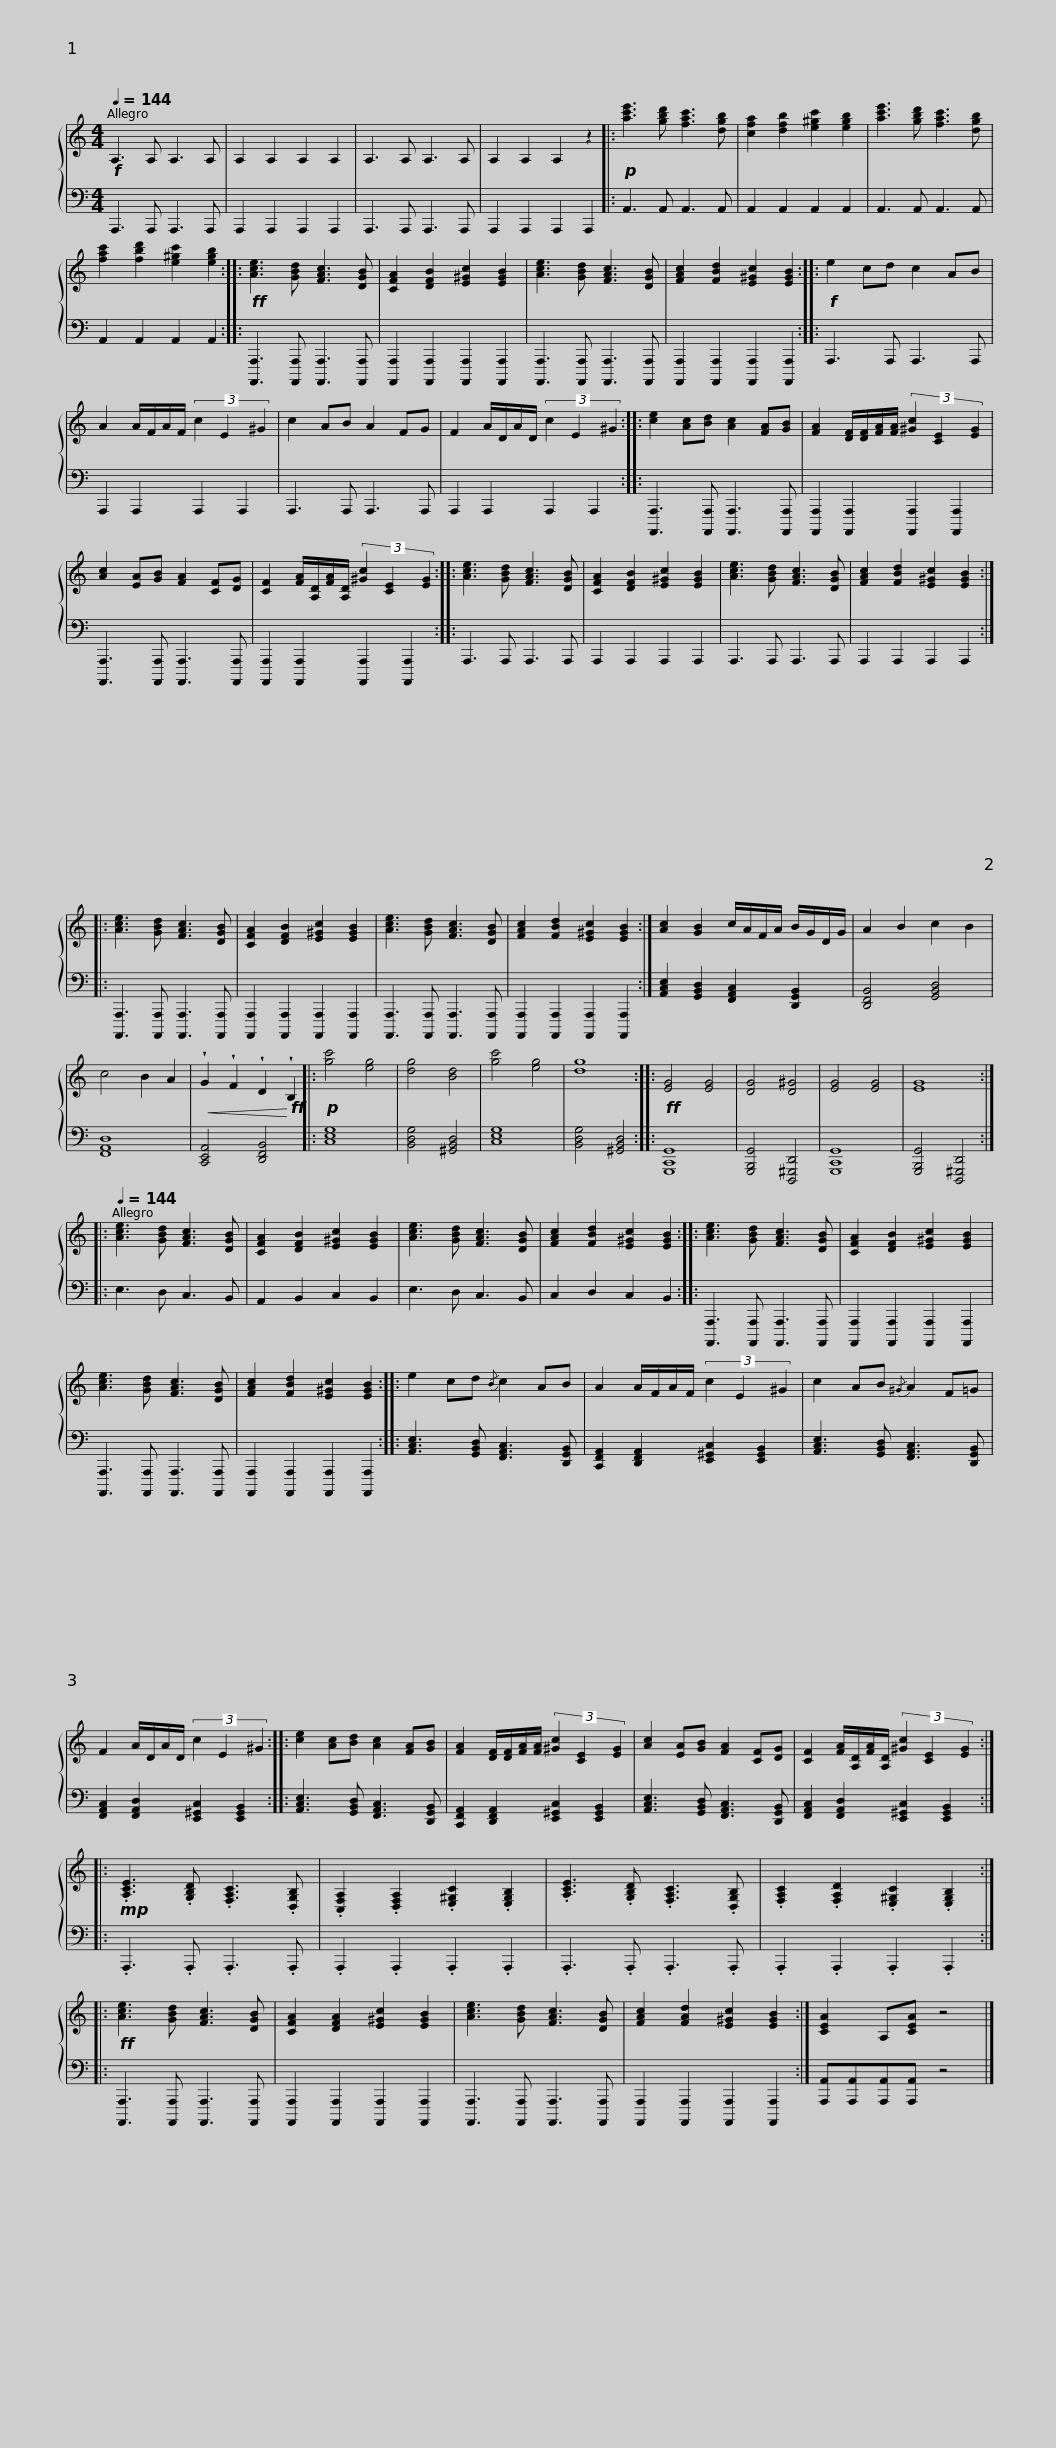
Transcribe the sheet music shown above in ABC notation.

X:1
%%score { 1 | 2 }
L:1/8
Q:1/4=144
M:4/4
I:linebreak $
K:C
V:1 treble
V:2 bass
V:1
!f! A,3 A, A,3 A, | A,2 A,2 A,2 A,2 | A,3 A, A,3 A, | A,2 A,2 A,2 z2 |:!p! [ac'e']3 [gbd'] [fac']3 [dgb] | %5
 [cfa]2 [dfb]2 [e^gc']2 [egb]2 | [ac'e']3 [gbd'] [fac']3 [dgb] |$ [fac']2 [fbd']2 [e^gc']2 [egb]2 ::!ff! [Ace]3 [GBd] [FAc]3 [DGB] | [CFA]2 [DFB]2 [E^Gc]2 [EGB]2 | %10
 [Ace]3 [GBd] [FAc]3 [DGB] | [FAc]2 [FBd]2 [E^Gc]2 [EGB]2 ::!f! e2 cd c2 AB |$ A2 A/F/A/F/ (3c2 E2 ^G2 | c2 AB A2 FG | %15
 F2 A/D/A/D/ (3c2 E2 ^G2 :: [ce]2 [Ac][Bd] [Ac]2 [FA][GB] | [FA]2 [DF]/[DF]/[FA]/[FA]/ (3[^Gc]2 [CE]2 [EG]2 |$ [Ac]2 [EA][GB] [FA]2 [CF][DG] | [CF]2 [FA]/[A,D]/[FA]/[A,D]/ (3[^Gc]2 [CE]2 [EG]2 :: %20
 [Ace]3 [GBd] [FAc]3 [DGB] | [CFA]2 [DFB]2 [E^Gc]2 [EGB]2 | [Ace]3 [GBd] [FAc]3 [DGB] | [FAc]2 [FBd]2 [E^Gc]2 [EGB]2 ::$ [Ace]3 [GBd] [FAc]3 [DGB] | %25
 [CFA]2 [DFB]2 [E^Gc]2 [EGB]2 | [Ace]3 [GBd] [FAc]3 [DGB] | [FAc]2 [FBd]2 [E^Gc]2 [EGB]2 :| [Ac]2 [GB]2 c/A/F/A/ B/G/D/G/ | A2 B2 c2 B2 | %30
 c4 B2 A2 |$!<(! !wedge!G2 !wedge!F2 !wedge!D2!<)!!ff! !wedge!B,2 |:!p! [gc']4 [eg]4 | [dg]4 [Bd]4 | [gc']4 [eg]4 | %35
 [dg]8 ::!ff! [EG]4 [EG]4 | [DG]4 [D^G]4 | [EG]4 [EG]4 | [EG]8 :: %40
[Q:1/4=144] [Ace]3 [GBd] [FAc]3 [DGB] | [CFA]2 [DFB]2 [E^Gc]2 [EGB]2 |$ [Ace]3 [GBd] [FAc]3 [DGB] | [FAc]2 [FBd]2 [E^Gc]2 [EGB]2 :: [Ace]3 [GBd] [FAc]3 [DGB] | %45
 [CFA]2 [DFB]2 [E^Gc]2 [EGB]2 | [Ace]3 [GBd] [FAc]3 [DGB] | [FAc]2 [FBd]2 [E^Gc]2 [EGB]2 :: e2 cd{/B} c2 AB |$ A2 A/F/A/F/ (3c2 E2 ^G2 | %50
 c2 AB{/^G} A2 F=G | F2 A/D/A/D/ (3c2 E2 ^G2 :: [ce]2 [Ac][Bd] [Ac]2 [FA][GB] | [FA]2 [DF]/[DF]/[FA]/[FA]/ (3[^Gc]2 [CE]2 [EG]2 |$ [Ac]2 [EA][GB] [FA]2 [CF][DG] | %55
 [CF]2 [FA]/[A,D]/[FA]/[A,D]/ (3[^Gc]2 [CE]2 [EG]2 ::!mp! .[A,CE]3 .[G,B,D] .[F,A,C]3 .[D,G,B,] | .[C,F,A,]2 .[D,F,A,]2 .[E,^G,C]2 .[E,G,B,]2 | .[A,CE]3 .[G,B,D] .[F,A,C]3 .[D,G,B,] | .[F,A,C]2 .[F,A,D]2 .[E,^G,C]2 .[E,G,B,]2 ::$ %60
!ff! [Ace]3 [GBd] [FAc]3 [DGB] | [CFA]2 [DFA]2 [E^Gc]2 [EGB]2 | [Ace]3 [GBd] [FAc]3 [DGB] | [FAc]2 [FAd]2 [E^Gc]2 [EGB]2 :| [CEA]2 A,[CEA] z4 |] %65
V:2
 A,,,3 A,,, A,,,3 A,,, | A,,,2 A,,,2 A,,,2 A,,,2 | A,,,3 A,,, A,,,3 A,,, | A,,,2 A,,,2 A,,,2 A,,,2 |: A,,3 A,, A,,3 A,, | %5
 A,,2 A,,2 A,,2 A,,2 | A,,3 A,, A,,3 A,, |$ A,,2 A,,2 A,,2 A,,2 :: [A,,,,A,,,]3 [A,,,,A,,,] [A,,,,A,,,]3 [A,,,,A,,,] | [A,,,,A,,,]2 [A,,,,A,,,]2 [A,,,,A,,,]2 [A,,,,A,,,]2 | %10
 [A,,,,A,,,]3 [A,,,,A,,,] [A,,,,A,,,]3 [A,,,,A,,,] | [A,,,,A,,,]2 [A,,,,A,,,]2 [A,,,,A,,,]2 [A,,,,A,,,]2 :: A,,,3 A,,, A,,,3 A,,, |$ A,,,2 A,,,2 A,,,2 A,,,2 | A,,,3 A,,, A,,,3 A,,, | %15
 A,,,2 A,,,2 A,,,2 A,,,2 :: [A,,,,A,,,]3 [A,,,,A,,,] [A,,,,A,,,]3 [A,,,,A,,,] | [A,,,,A,,,]2 [A,,,,A,,,]2 [A,,,,A,,,]2 [A,,,,A,,,]2 |$ [A,,,,A,,,]3 [A,,,,A,,,] [A,,,,A,,,]3 [A,,,,A,,,] | [A,,,,A,,,]2 [A,,,,A,,,]2 [A,,,,A,,,]2 [A,,,,A,,,]2 :: %20
 A,,,3 A,,, A,,,3 A,,, | A,,,2 A,,,2 A,,,2 A,,,2 | A,,,3 A,,, A,,,3 A,,, | A,,,2 A,,,2 A,,,2 A,,,2 ::$ [A,,,,A,,,]3 [A,,,,A,,,] [A,,,,A,,,]3 [A,,,,A,,,] | %25
 [A,,,,A,,,]2 [A,,,,A,,,]2 [A,,,,A,,,]2 [A,,,,A,,,]2 | [A,,,,A,,,]3 [A,,,,A,,,] [A,,,,A,,,]3 [A,,,,A,,,] | [A,,,,A,,,]2 [A,,,,A,,,]2 [A,,,,A,,,]2 [A,,,,A,,,]2 :| [A,,C,E,]2 [G,,B,,D,]2 [F,,A,,C,]2 [D,,G,,B,,]2 | [D,,F,,B,,]4 [G,,B,,D,]4 | %30
 [F,,A,,D,]8 |$ [C,,E,,A,,]4 [D,,F,,B,,]4 |: [C,E,G,]8 | [B,,D,G,]4 [^G,,B,,D,]4 | [C,E,G,]8 | %35
 [B,,D,G,]4 [^G,,B,,D,]4 :: [G,,,C,,G,,]8 | [G,,,B,,,G,,]4 [D,,,^G,,,D,,]4 | [G,,,C,,G,,]8 | [G,,,B,,,G,,]4 [D,,,^G,,,D,,]4 :: %40
 E,3 D, C,3 B,, | A,,2 B,,2 C,2 B,,2 |$ E,3 D, C,3 B,, | C,2 D,2 C,2 B,,2 :: [A,,,,A,,,]3 [A,,,,A,,,] [A,,,,A,,,]3 [A,,,,A,,,] | %45
 [A,,,,A,,,]2 [A,,,,A,,,]2 [A,,,,A,,,]2 [A,,,,A,,,]2 | [A,,,,A,,,]3 [A,,,,A,,,] [A,,,,A,,,]3 [A,,,,A,,,] | [A,,,,A,,,]2 [A,,,,A,,,]2 [A,,,,A,,,]2 [A,,,,A,,,]2 :: [A,,C,E,]3 [G,,B,,D,] [F,,A,,C,]3 [D,,G,,B,,] |$ [C,,F,,A,,]2 [D,,F,,A,,]2 [E,,^G,,C,]2 [E,,G,,B,,]2 | %50
 [A,,C,E,]3 [G,,B,,D,] [F,,A,,C,]3 [D,,G,,B,,] | [F,,A,,C,]2 [F,,A,,D,]2 [E,,^G,,C,]2 [E,,G,,B,,]2 :: [A,,C,E,]3 [G,,B,,D,] [F,,A,,C,]3 [D,,G,,B,,] | [C,,F,,A,,]2 [D,,F,,A,,]2 [E,,^G,,C,]2 [E,,G,,B,,]2 |$ [A,,C,E,]3 [G,,B,,D,] [F,,A,,C,]3 [D,,G,,B,,] | %55
 [F,,A,,C,]2 [F,,A,,D,]2 [E,,^G,,C,]2 [E,,G,,B,,]2 :: .A,,,3 .A,,, .A,,,3 .A,,, | .A,,,2 .A,,,2 .A,,,2 .A,,,2 | .A,,,3 .A,,, .A,,,3 .A,,, | .A,,,2 .A,,,2 .A,,,2 .A,,,2 ::$ %60
 [A,,,,A,,,]3 [A,,,,A,,,] [A,,,,A,,,]3 [A,,,,A,,,] | [A,,,,A,,,]2 [A,,,,A,,,]2 [A,,,,A,,,]2 [A,,,,A,,,]2 | [A,,,,A,,,]3 [A,,,,A,,,] [A,,,,A,,,]3 [A,,,,A,,,] | [A,,,,A,,,]2 [A,,,,A,,,]2 [A,,,,A,,,]2 [A,,,,A,,,]2 :| [A,,,A,,][A,,,A,,][A,,,A,,][A,,,A,,] z4 |] %65
